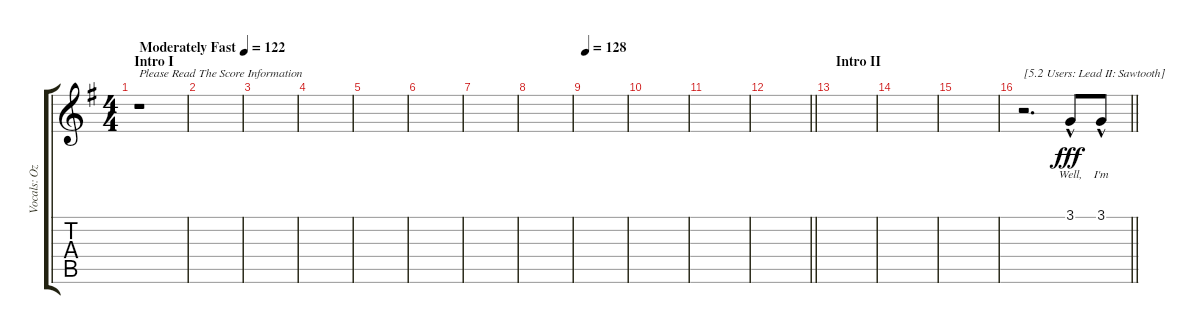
\track ("Vocals: Ozzy" "Vocals: Oz") {instrument lead2sawtooth}
\staff {score tabs}
\tuning (E4 B3 G3 D3 A2 E2) {hide}
\ts (4 4)
\section ("" "Intro I")
\tempo (122 "Moderately Fast")
\clef g2
\ks g
r.1{txt "Please Read The Score Information" dy fff instrument lead2sawtooth} |
|
|
|
|
|
|
|
\tempo 128
|
|
|
\barLineRight lightlight
|
\section ("" "Intro II")
|
|
|
\barLineRight lightlight
r.2{d txt "[5.2 Users: Lead II: Sawtooth]"} 3.1{hac}.8{lyrics (0 "Well,") lyrics (1 "") lyrics (2 "") lyrics (3 "") lyrics (4 "")} 3.1{hac}.8{lyrics (0 "I'm") lyrics (1 "") lyrics (2 "") lyrics (3 "") lyrics (4 "")}
